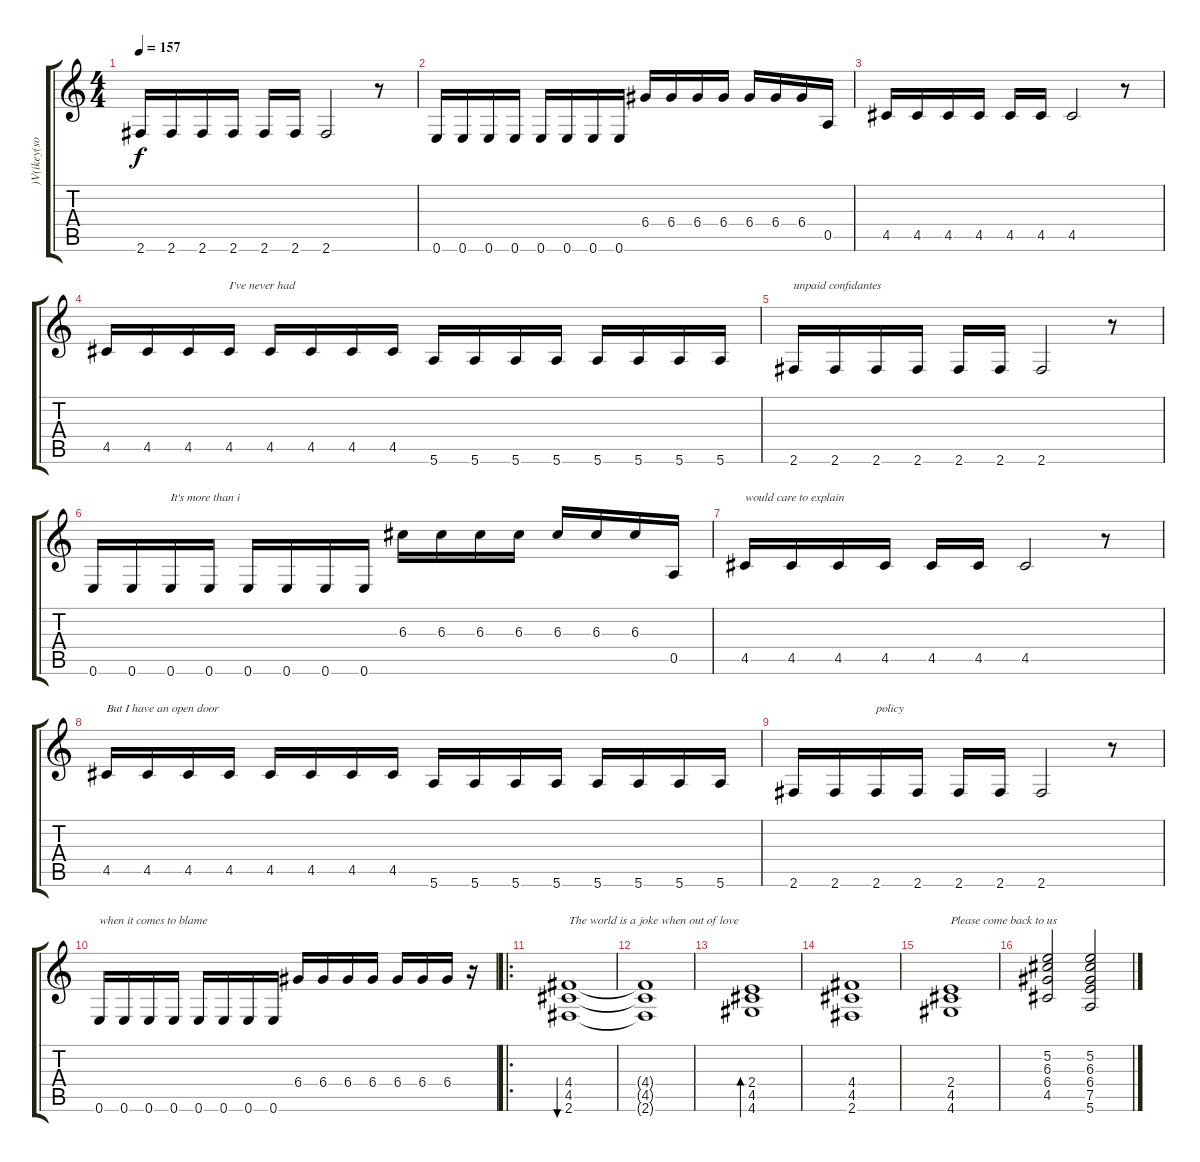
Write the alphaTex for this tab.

\track (")V(ikey(solo)" ")V(ikey(so") {instrument electricguitarjazz}
\staff {score tabs}
\tuning (E4 B3 G3 D3 A2 E2) {hide}
\ts (4 4)
\tempo 157
\clef g2
\ks c
2.6.16{dy f} 2.6.16 2.6.16 2.6.16 2.6.16 2.6.16 2.6.2 r.8 |
0.6.16 0.6.16 0.6.16 0.6.16 0.6.16 0.6.16 0.6.16 0.6.16 6.4.16 6.4.16 6.4.16 6.4.16 6.4.16 6.4.16 6.4.16 0.5.16 |
4.5.16 4.5.16 4.5.16 4.5.16 4.5.16 4.5.16 4.5.2 r.8 |
4.5.16 4.5.16 4.5.16 4.5.16{txt "I've never had "} 4.5.16 4.5.16 4.5.16 4.5.16 5.6.16 5.6.16 5.6.16 5.6.16 5.6.16 5.6.16 5.6.16 5.6.16 |
2.6.16{txt "unpaid confidantes"} 2.6.16 2.6.16 2.6.16 2.6.16 2.6.16 2.6.2 r.8 |
0.6.16 0.6.16 0.6.16{txt "It's more than i"} 0.6.16 0.6.16 0.6.16 0.6.16 0.6.16 6.3.16 6.3.16 6.3.16 6.3.16 6.3.16 6.3.16 6.3.16 0.5.16 |
4.5.16{txt "would care to explain"} 4.5.16 4.5.16 4.5.16 4.5.16 4.5.16 4.5.2 r.8 |
4.5.16{txt "But I have an open door "} 4.5.16 4.5.16 4.5.16 4.5.16 4.5.16 4.5.16 4.5.16 5.6.16 5.6.16 5.6.16 5.6.16 5.6.16 5.6.16 5.6.16 5.6.16 |
2.6.16 2.6.16 2.6.16{txt "policy"} 2.6.16 2.6.16 2.6.16 2.6.2 r.8 |
0.6.16{txt "when it comes to blame"} 0.6.16 0.6.16 0.6.16 0.6.16 0.6.16 0.6.16 0.6.16 6.4.16 6.4.16 6.4.16 6.4.16 6.4.16 6.4.16 6.4.16 r.16 |
\ro
(4.4 4.5 2.6).1{bu 60 txt "The world is a joke when out of love" instrument electricguitarjazz} |
(4.4{t} 4.5{t} 2.6{t}).1 |
(2.4 4.5 4.6).1{bd 480} |
(4.4 4.5 2.6).1 |
(2.4 4.5 4.6).1{txt "Please come back to us"} |
(5.2 6.3 6.4 4.5).2 (5.2 6.3 6.4 7.5 5.6).2
